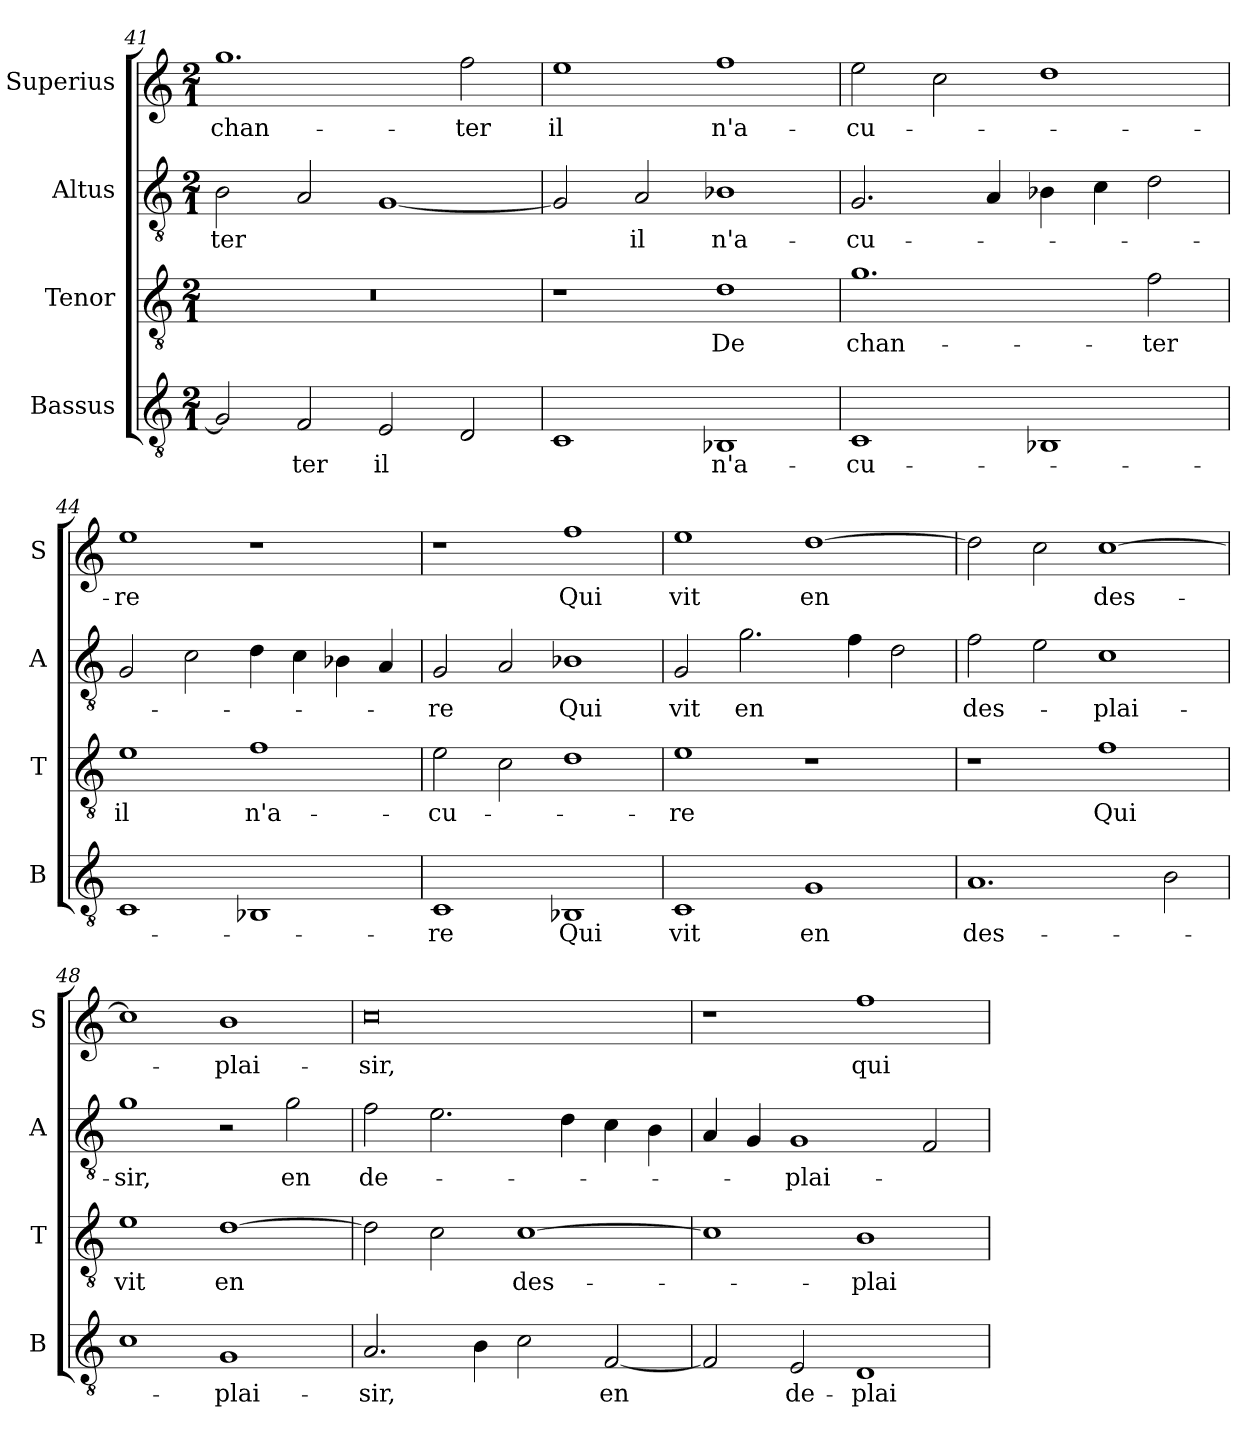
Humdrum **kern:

**kern	**text	**kern	**text	**kern	**text	**kern	**text
*part4	*part4	*part3	*part3	*part2	*part2	*part1	*part1
*staff4	*staff4	*staff3	*staff3	*staff2	*staff2	*staff1	*staff1
*I"Bassus	*	*I"Tenor	*	*I"Altus	*	*I"Superius	*
*I'B	*	*I'T	*	*I'A	*	*I'S	*
*clefGv2	*	*clefGv2	*	*clefGv2	*	*clefG2	*
*k[]	*	*k[]	*	*k[]	*	*k[]	*
*M2/1	*	*M2/1	*	*M2/1	*	*M2/1	*
=41	=41	=41	=41	=41	=41	=41	=41
2G/]	.	0r	.	2B\	-ter	1.gg	chan-
2F/	-ter	.	.	2A/	.	.	.
2E/	il	.	.	[1G	.	.	.
2D/	.	.	.	.	.	2ff\	-ter
=42	=42	=42	=42	=42	=42	=42	=42
1C	.	1r	.	2G/]	.	1ee	il
.	.	.	.	2A/	il	.	.
1BB-X	n'a-	1d	De	1B-X	n'a-	1ff	n'a-
=43	=43	=43	=43	=43	=43	=43	=43
1C	cu-	1.g	chan-	2.G/	cu-	2ee\	cu-
.	.	.	.	.	.	2cc\	.
.	.	.	.	4A/	.	.	.
1BB-X	.	.	.	4B-X\	.	1dd	.
.	.	.	.	4c\	.	.	.
.	.	2f\	-ter	2d\	.	.	.
=44	=44	=44	=44	=44	=44	=44	=44
1C	.	1e	il	2G/	.	1ee	-re
.	.	.	.	2c\	.	.	.
1BB-X	.	1f	n'a-	4d\	.	1r	.
.	.	.	.	4c\	.	.	.
.	.	.	.	4B-X\	.	.	.
.	.	.	.	4A/	.	.	.
=45	=45	=45	=45	=45	=45	=45	=45
1C	-re	2e\	cu-	2G/	-re	1r	.
.	.	2c\	.	2A/	.	.	.
1BB-X	Qui	1d	.	1B-X	Qui	1ff	Qui
=46	=46	=46	=46	=46	=46	=46	=46
1C	vit	1e	-re	2G/	vit	1ee	vit
.	.	.	.	2.g\	en	.	.
1G	en	1r	.	.	.	[1dd	en
.	.	.	.	4f\	.	.	.
.	.	.	.	2d\	.	.	.
=47	=47	=47	=47	=47	=47	=47	=47
1.A	des-	1r	.	2f\	des-	2dd\]	.
.	.	.	.	2e\	.	2cc\	.
.	.	1f	Qui	1c	-plai-	[1cc	des-
2B\	.	.	.	.	.	.	.
=48	=48	=48	=48	=48	=48	=48	=48
1c	.	1e	vit	1g	-sir,	1cc]	.
1G	-plai-	[1d	en	2r	.	1b	-plai-
.	.	.	.	2g\	en	.	.
=49	=49	=49	=49	=49	=49	=49	=49
2.A/	-sir,	2d\]	.	2f\	de-	0cc	-sir,
.	.	2c\	.	2.e\	.	.	.
4B\	.	.	.	.	.	.	.
2c\	.	[1c	des-	.	.	.	.
.	.	.	.	4d\	.	.	.
[2F/	en	.	.	4c\	.	.	.
.	.	.	.	4B\	.	.	.
=50	=50	=50	=50	=50	=50	=50	=50
2F/]	.	1c]	.	4A/	.	1r	.
.	.	.	.	4G/	.	.	.
2E/	de-	.	.	1G	-plai-	.	.
1D	-plai-	1B	-plai-	.	.	1ff	qui
.	.	.	.	2F/	.	.	.
=	=	=	=	=	=	=	=
*-	*-	*-	*-	*-	*-	*-	*-
